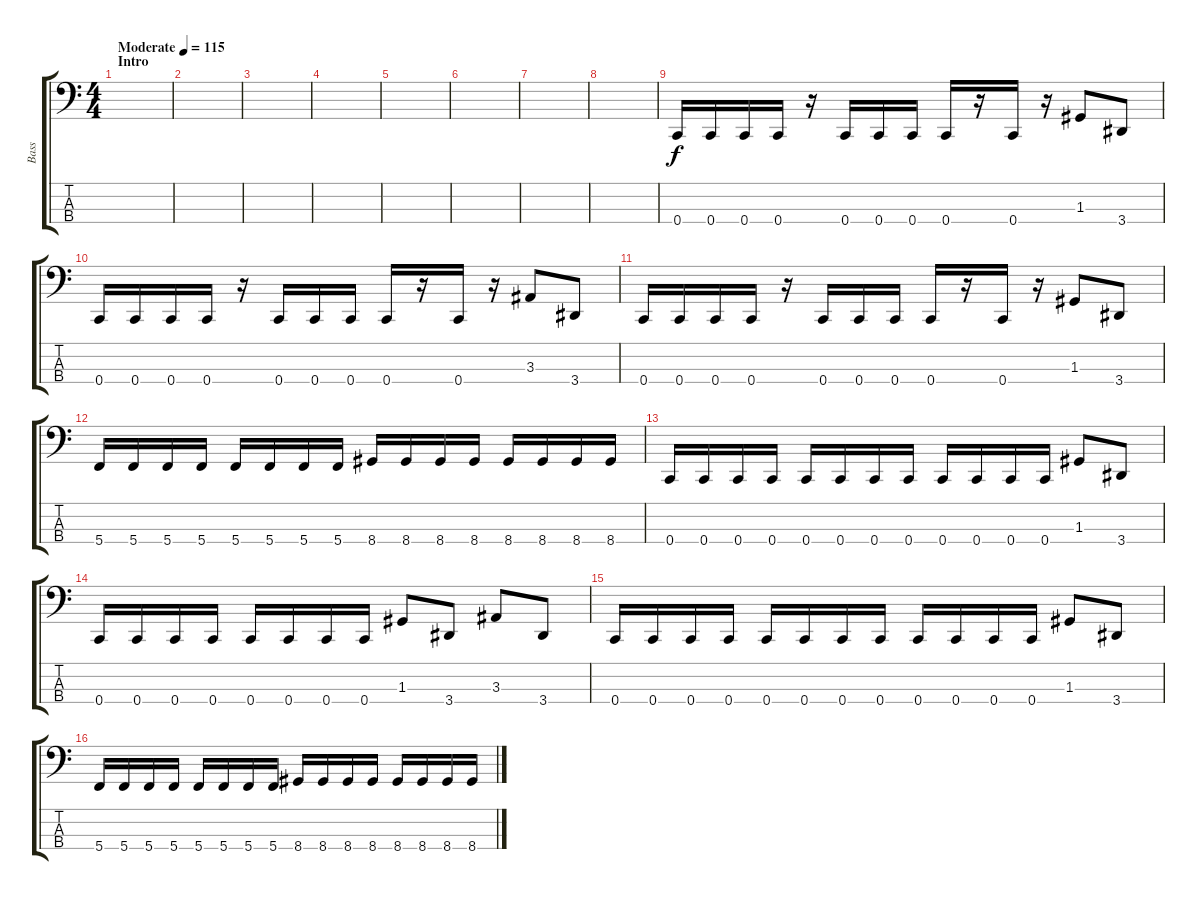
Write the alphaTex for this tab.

\track ("Bass" "Bass") {instrument electricbasspick}
\staff {score tabs}
\tuning (F2 C2 G1 C1) {hide}
\ts (4 4)
\section ("" "Intro ")
\tempo (115 "Moderate")
\clef f4
\ks c
|
|
|
|
|
|
|
|
0.4.16 0.4.16 0.4.16 0.4.16 r.16 0.4.16 0.4.16 0.4.16 0.4.16 r.16 0.4.16 r.16 1.3.8 3.4.8 |
0.4.16 0.4.16 0.4.16 0.4.16 r.16 0.4.16 0.4.16 0.4.16 0.4.16 r.16 0.4.16 r.16 3.3.8 3.4.8 |
0.4.16 0.4.16 0.4.16 0.4.16 r.16 0.4.16 0.4.16 0.4.16 0.4.16 r.16 0.4.16 r.16 1.3.8 3.4.8 |
5.4.16 5.4.16 5.4.16 5.4.16 5.4.16 5.4.16 5.4.16 5.4.16 8.4.16 8.4.16 8.4.16 8.4.16 8.4.16 8.4.16 8.4.16 8.4.16 |
0.4.16 0.4.16 0.4.16 0.4.16 0.4.16 0.4.16 0.4.16 0.4.16 0.4.16 0.4.16 0.4.16 0.4.16 1.3.8 3.4.8 |
0.4.16 0.4.16 0.4.16 0.4.16 0.4.16 0.4.16 0.4.16 0.4.16 1.3.8 3.4.8 3.3.8 3.4.8 |
0.4.16 0.4.16 0.4.16 0.4.16 0.4.16 0.4.16 0.4.16 0.4.16 0.4.16 0.4.16 0.4.16 0.4.16 1.3.8 3.4.8 |
5.4.16 5.4.16 5.4.16 5.4.16 5.4.16 5.4.16 5.4.16 5.4.16 8.4.16 8.4.16 8.4.16 8.4.16 8.4.16 8.4.16 8.4.16 8.4.16
